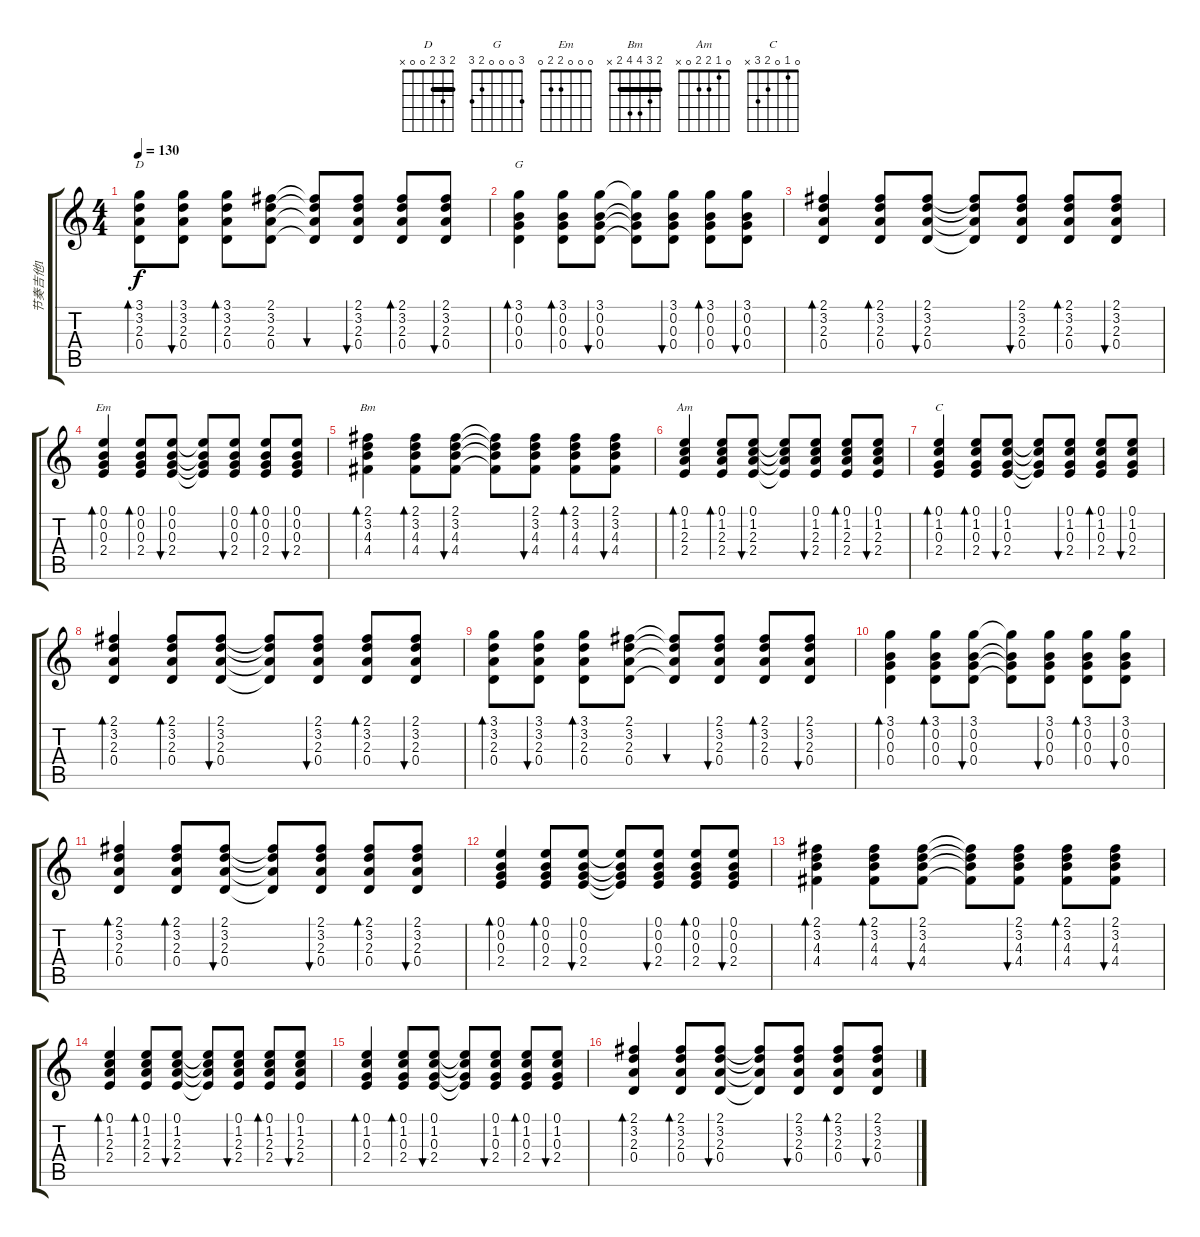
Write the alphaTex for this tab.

\track ("节奏吉他1" "节奏吉他1") {instrument acousticguitarsteel}
\staff {score tabs}
\tuning (E4 B3 G3 D3 A2 E2) {hide}
\chord ("D" 2 3 2 0 0 x) {barre 2}
\chord ("G" 3 0 0 0 2 3)
\chord ("Em" 0 0 0 2 2 0)
\chord ("Bm" 2 3 4 4 2 x) {barre 2}
\chord ("Am" 0 1 2 2 0 x)
\chord ("C" 0 1 0 2 3 x)
\ts (4 4)
\tempo 130
\clef g2
\ks c
(3.1 3.2 2.3 0.4).8{bd 120 ch "D" dy f} (3.1 3.2 2.3 0.4).8{bu 120} (3.1 3.2 2.3 0.4).8{bd 120} (2.1 3.2 2.3 0.4).8 (2.1{t} 3.2{t} 2.3{t} 0.4{t}).8{bu 120} (2.1 3.2 2.3 0.4).8{bu 120} (2.1 3.2 2.3 0.4).8{bd 120} (2.1 3.2 2.3 0.4).8{bu 120} |
(3.1 0.2 0.3 0.4).4{bd 120 ch "G"} (3.1 0.2 0.3 0.4).8{bd 120} (3.1 0.2 0.3 0.4).8{bu 120} (3.1{t} 0.2{t} 0.3{t} 0.4{t}).8 (3.1 0.2 0.3 0.4).8{bu 120} (3.1 0.2 0.3 0.4).8{bd 120} (3.1 0.2 0.3 0.4).8{bu 120} |
(2.1 3.2 2.3 0.4).4{bd 120} (2.1 3.2 2.3 0.4).8{bd 480} (2.1 3.2 2.3 0.4).8{bu 120} (2.1{t} 3.2{t} 2.3{t} 0.4{t}).8 (2.1 3.2 2.3 0.4).8{bu 120} (2.1 3.2 2.3 0.4).8{bd 120} (2.1 3.2 2.3 0.4).8{bu 120} |
(0.1 0.2 0.3 2.4).4{bd 120 ch "Em"} (0.1 0.2 0.3 2.4).8{bd 120} (0.1 0.2 0.3 2.4).8{bu 120} (0.1{t} 0.2{t} 0.3{t} 2.4{t}).8 (0.1 0.2 0.3 2.4).8{bu 120} (0.1 0.2 0.3 2.4).8{bd 120} (0.1 0.2 0.3 2.4).8{bu 120} |
(2.1 3.2 4.3 4.4).4{bd 120 ch "Bm"} (2.1 3.2 4.3 4.4).8{bd 120} (2.1 3.2 4.3 4.4).8{bu 120} (2.1{t} 3.2{t} 4.3{t} 4.4{t}).8 (2.1 3.2 4.3 4.4).8{bu 120} (2.1 3.2 4.3 4.4).8{bd 120} (2.1 3.2 4.3 4.4).8{bu 120} |
(0.1 1.2 2.3 2.4).4{bd 120 ch "Am"} (0.1 1.2 2.3 2.4).8{bd 120} (0.1 1.2 2.3 2.4).8{bu 120} (0.1{t} 1.2{t} 2.3{t} 2.4{t}).8 (0.1 1.2 2.3 2.4).8{bu 120} (0.1 1.2 2.3 2.4).8{bd 120} (0.1 1.2 2.3 2.4).8{bu 120} |
(0.1 1.2 0.3 2.4).4{bd 120 ch "C"} (0.1 1.2 0.3 2.4).8{bd 120} (0.1 1.2 0.3 2.4).8{bu 120} (0.1{t} 1.2{t} 0.3{t} 2.4{t}).8 (0.1 1.2 0.3 2.4).8{bu 120} (0.1 1.2 0.3 2.4).8{bd 120} (0.1 1.2 0.3 2.4).8{bu 120} |
(2.1 3.2 2.3 0.4).4{bd 120} (2.1 3.2 2.3 0.4).8{bd 120} (2.1 3.2 2.3 0.4).8{bu 120} (2.1{t} 3.2{t} 2.3{t} 0.4{t}).8 (2.1 3.2 2.3 0.4).8{bu 120} (2.1 3.2 2.3 0.4).8{bd 120} (2.1 3.2 2.3 0.4).8{bu 120} |
(3.1 3.2 2.3 0.4).8{bd 120} (3.1 3.2 2.3 0.4).8{bu 120} (3.1 3.2 2.3 0.4).8{bd 120} (2.1 3.2 2.3 0.4).8 (2.1{t} 3.2{t} 2.3{t} 0.4{t}).8{bu 120} (2.1 3.2 2.3 0.4).8{bu 120} (2.1 3.2 2.3 0.4).8{bd 120} (2.1 3.2 2.3 0.4).8{bu 120} |
(3.1 0.2 0.3 0.4).4{bd 120} (3.1 0.2 0.3 0.4).8{bd 120} (3.1 0.2 0.3 0.4).8{bu 120} (3.1{t} 0.2{t} 0.3{t} 0.4{t}).8 (3.1 0.2 0.3 0.4).8{bu 120} (3.1 0.2 0.3 0.4).8{bd 120} (3.1 0.2 0.3 0.4).8{bu 120} |
(2.1 3.2 2.3 0.4).4{bd 120} (2.1 3.2 2.3 0.4).8{bd 120} (2.1 3.2 2.3 0.4).8{bu 120} (2.1{t} 3.2{t} 2.3{t} 0.4{t}).8 (2.1 3.2 2.3 0.4).8{bu 120} (2.1 3.2 2.3 0.4).8{bd 120} (2.1 3.2 2.3 0.4).8{bu 120} |
(0.1 0.2 0.3 2.4).4{bd 120} (0.1 0.2 0.3 2.4).8{bd 120} (0.1 0.2 0.3 2.4).8{bu 120} (0.1{t} 0.2{t} 0.3{t} 2.4{t}).8 (0.1 0.2 0.3 2.4).8{bu 120} (0.1 0.2 0.3 2.4).8{bd 120} (0.1 0.2 0.3 2.4).8{bu 120} |
(2.1 3.2 4.3 4.4).4{bd 120} (2.1 3.2 4.3 4.4).8{bd 120} (2.1 3.2 4.3 4.4).8{bu 120} (2.1{t} 3.2{t} 4.3{t} 4.4{t}).8 (2.1 3.2 4.3 4.4).8{bu 120} (2.1 3.2 4.3 4.4).8{bd 120} (2.1 3.2 4.3 4.4).8{bu 120} |
(0.1 1.2 2.3 2.4).4{bd 120} (0.1 1.2 2.3 2.4).8{bd 120} (0.1 1.2 2.3 2.4).8{bu 120} (0.1{t} 1.2{t} 2.3{t} 2.4{t}).8 (0.1 1.2 2.3 2.4).8{bu 120} (0.1 1.2 2.3 2.4).8{bd 120} (0.1 1.2 2.3 2.4).8{bu 120} |
(0.1 1.2 0.3 2.4).4{bd 120} (0.1 1.2 0.3 2.4).8{bd 120} (0.1 1.2 0.3 2.4).8{bu 120} (0.1{t} 1.2{t} 0.3{t} 2.4{t}).8 (0.1 1.2 0.3 2.4).8{bu 120} (0.1 1.2 0.3 2.4).8{bd 120} (0.1 1.2 0.3 2.4).8{bu 120} |
(2.1 3.2 2.3 0.4).4{bd 120} (2.1 3.2 2.3 0.4).8{bd 120} (2.1 3.2 2.3 0.4).8{bu 120} (2.1{t} 3.2{t} 2.3{t} 0.4{t}).8 (2.1 3.2 2.3 0.4).8{bu 120} (2.1 3.2 2.3 0.4).8{bd 120} (2.1 3.2 2.3 0.4).8{bu 120}
